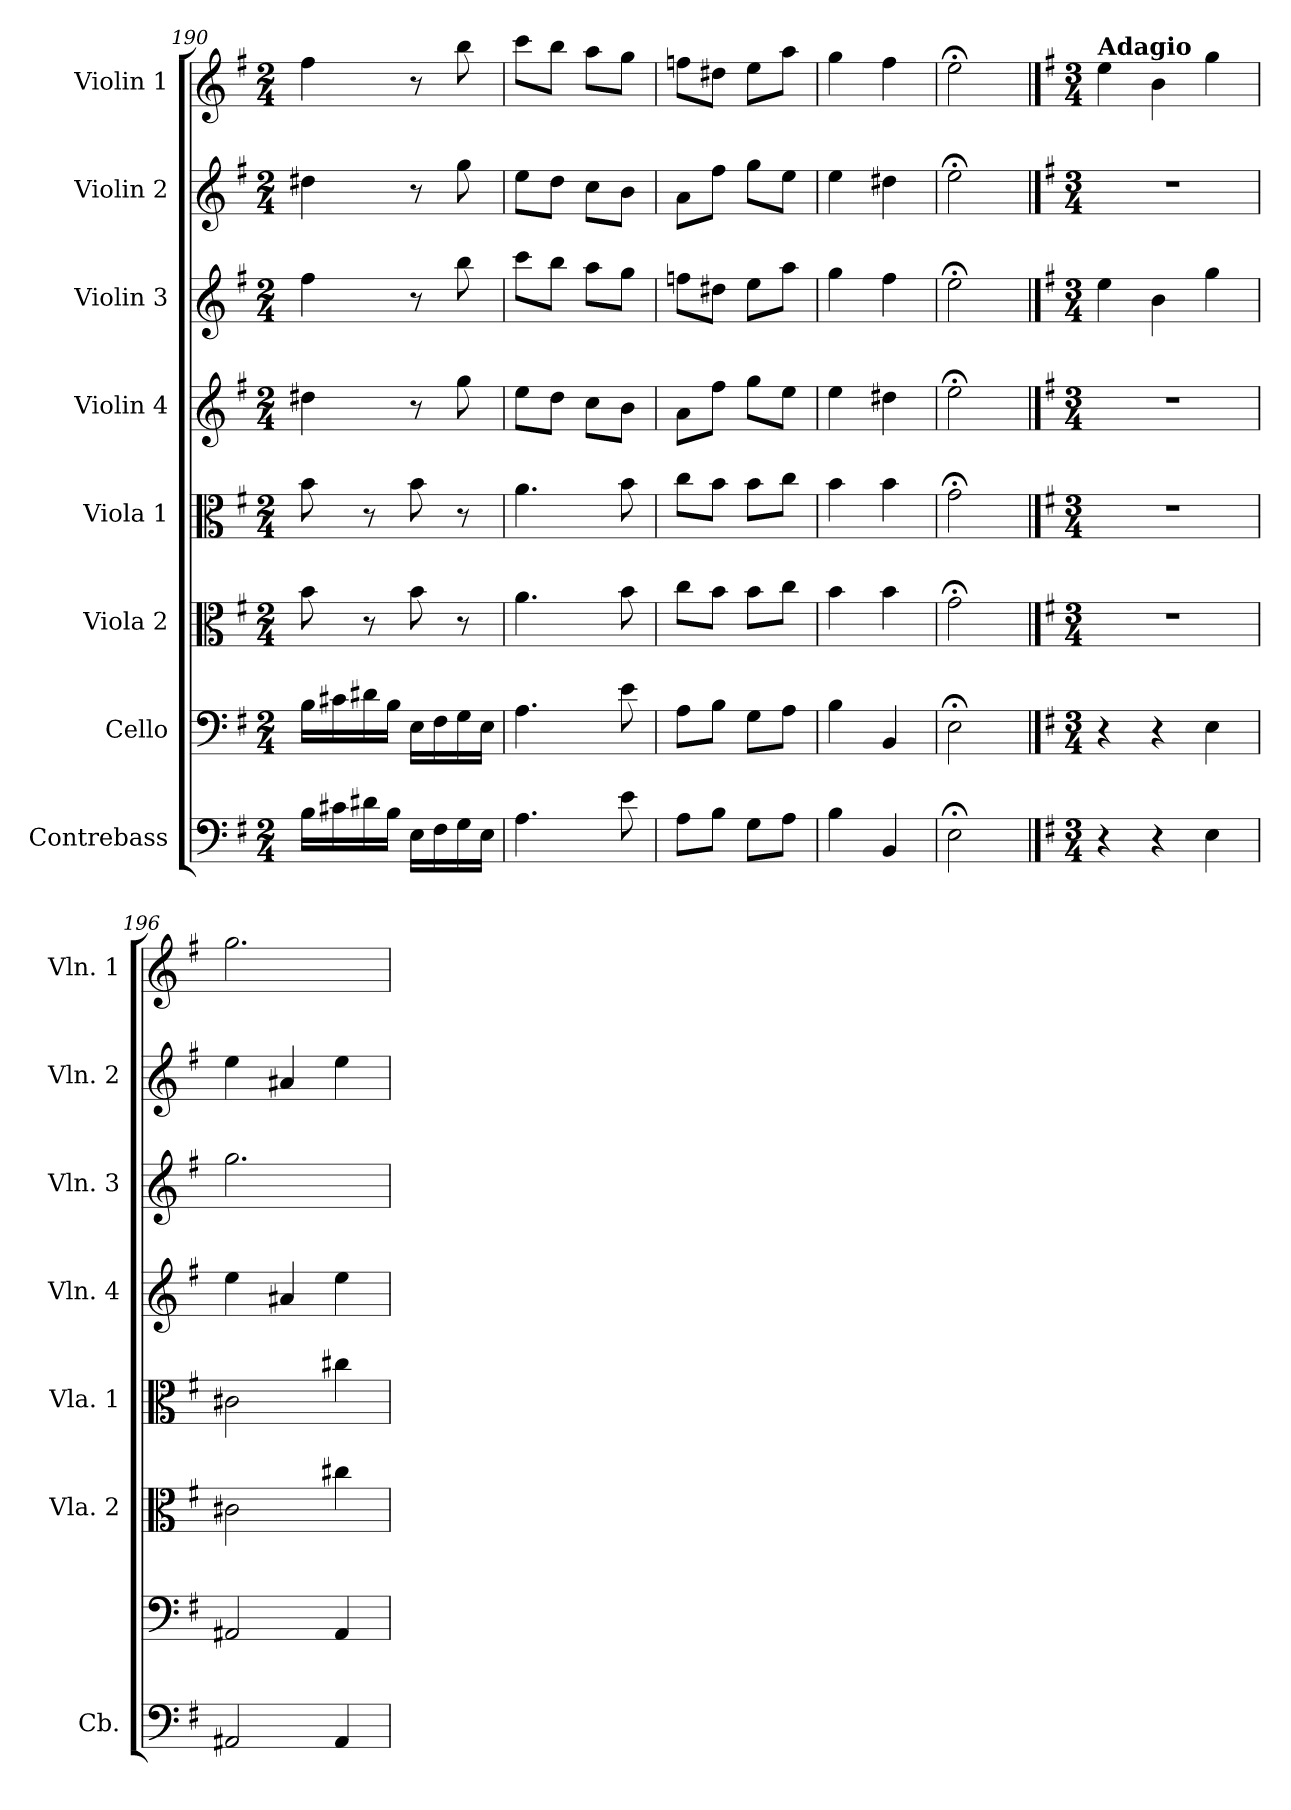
**kern	**kern	**kern	**kern	**kern	**kern	**kern	**kern
*part8	*part7	*part6	*part5	*part4	*part3	*part2	*part1
*staff8	*staff7	*staff6	*staff5	*staff4	*staff3	*staff2	*staff1
*I"Contrebass	*I"Cello	*I"Viola 2	*I"Viola 1	*I"Violin 4	*I"Violin 3	*I"Violin 2	*I"Violin 1
*I'Cb.	*	*I'Vla. 2	*I'Vla. 1	*I'Vln. 4	*I'Vln. 3	*I'Vln. 2	*I'Vln. 1
*clefF4	*clefF4	*clefC3	*clefC3	*clefG2	*clefG2	*clefG2	*clefG2
*ITrd7c12	*	*	*	*	*	*	*
*k[f#]	*k[f#]	*k[f#]	*k[f#]	*k[f#]	*k[f#]	*k[f#]	*k[f#]
*M2/4	*M2/4	*M2/4	*M2/4	*M2/4	*M2/4	*M2/4	*M2/4
=190	=190	=190	=190	=190	=190	=190	=190
16BB\LL	16B\LL	8b\	8b\	4dd#X\	4ff#\	4dd#X\	4ff#\
16C#X\	16c#X\	.	.	.	.	.	.
16D#X\	16d#X\	8r	8r	.	.	.	.
16BB\JJ	16B\JJ	.	.	.	.	.	.
16EE\LL	16E\LL	8b\	8b\	8r	8r	8r	8r
16FF#\	16F#\	.	.	.	.	.	.
16GG\	16G\	8r	8r	8gg\	8bb\	8gg\	8bb\
16EE\JJ	16E\JJ	.	.	.	.	.	.
=191	=191	=191	=191	=191	=191	=191	=191
4.AA\	4.A\	4.a\	4.a\	8ee\L	8ccc\L	8ee\L	8ccc\L
.	.	.	.	8dd\J	8bb\J	8dd\J	8bb\J
.	.	.	.	8cc\L	8aa\L	8cc\L	8aa\L
8E\	8e\	8b\	8b\	8b\J	8gg\J	8b\J	8gg\J
=192	=192	=192	=192	=192	=192	=192	=192
8AA\L	8A\L	8cc\L	8cc\L	8a\L	8ffn\L	8a\L	8ffn\L
8BB\J	8B\J	8b\J	8b\J	8ff#\J	8dd#X\J	8ff#\J	8dd#X\J
8GG\L	8G\L	8b\L	8b\L	8gg\L	8ee\L	8gg\L	8ee\L
8AA\J	8A\J	8cc\J	8cc\J	8ee\J	8aa\J	8ee\J	8aa\J
=193	=193	=193	=193	=193	=193	=193	=193
4BB\	4B\	4b\	4b\	4ee\	4gg\	4ee\	4gg\
4BBB/	4BB/	4b\	4b\	4dd#X\	4ff#\	4dd#X\	4ff#\
=194	=194	=194	=194	=194	=194	=194	=194
2EE;<\	2E;<\	2g;<\	2g;<\	2ee;<\	2ee;<\	2ee;<\	2ee;<\
==195	==195	==195	==195	==195	==195	==195	==195
*k[f#]	*k[f#]	*k[f#]	*k[f#]	*k[f#]	*k[f#]	*k[f#]	*k[f#]
*M3/4	*M3/4	*M3/4	*M3/4	*M3/4	*M3/4	*M3/4	*M3/4
!	!	!	!	!	!	!	!LO:TX:a:B:t=Adagio
4r	4r	2.r	2.r	2.r	4ee\	2.r	4ee\
4r	4r	.	.	.	4b\	.	4b\
4EE\	4E\	.	.	.	4gg\	.	4gg\
!!LO:PB:g=z
=196	=196	=196	=196	=196	=196	=196	=196
2AAA#X/	2AA#X/	2c#X\	2c#X\	4ee\	2.gg\	4ee\	2.gg\
.	.	.	.	4a#X/	.	4a#X/	.
4AAA#/	4AA#/	4cc#X\	4cc#X\	4ee\	.	4ee\	.
=	=	=	=	=	=	=	=
*-	*-	*-	*-	*-	*-	*-	*-
